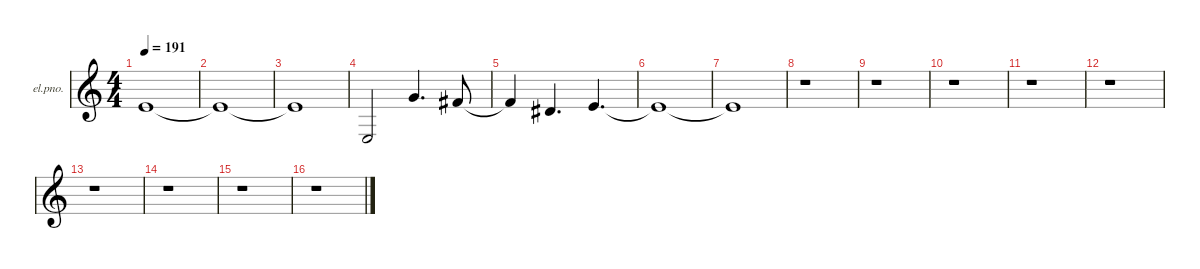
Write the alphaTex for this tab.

\defaultSystemsLayout 4
\hideDynamics
\bracketExtendMode nobrackets
\firstSystemTrackNameOrientation horizontal
\otherSystemsTrackNameOrientation horizontal
\track ("Rhodes piano" "el.pno.") {instrument electricpiano1}
\staff {score}
\tuning (E4 B3 G3 D3 A2 E2 B1)
\ts (4 4)
\tempo 191
\clef g2
\ks c
5.2{t}.1{dy f beam Up} |
5.2{t}.1{beam Up} |
5.2{t}.1{beam Up} |
2.4.2{beam Up} 3.1.4{d beam Up} 2.1{acc #}.8{beam Up} |
2.1{t acc #}.4{beam Up} 4.2{acc #}.4{d beam Up} 5.2.4{d beam Up} |
5.2{t}.1{beam Up} |
5.2{t}.1{beam Up} |
r.1{beam Down} |
r.1{beam Down} |
r.1{beam Down} |
r.1{beam Down} |
r.1{beam Down} |
r.1{beam Down} |
r.1{beam Down} |
r.1{beam Down} |
r.1{beam Down}
